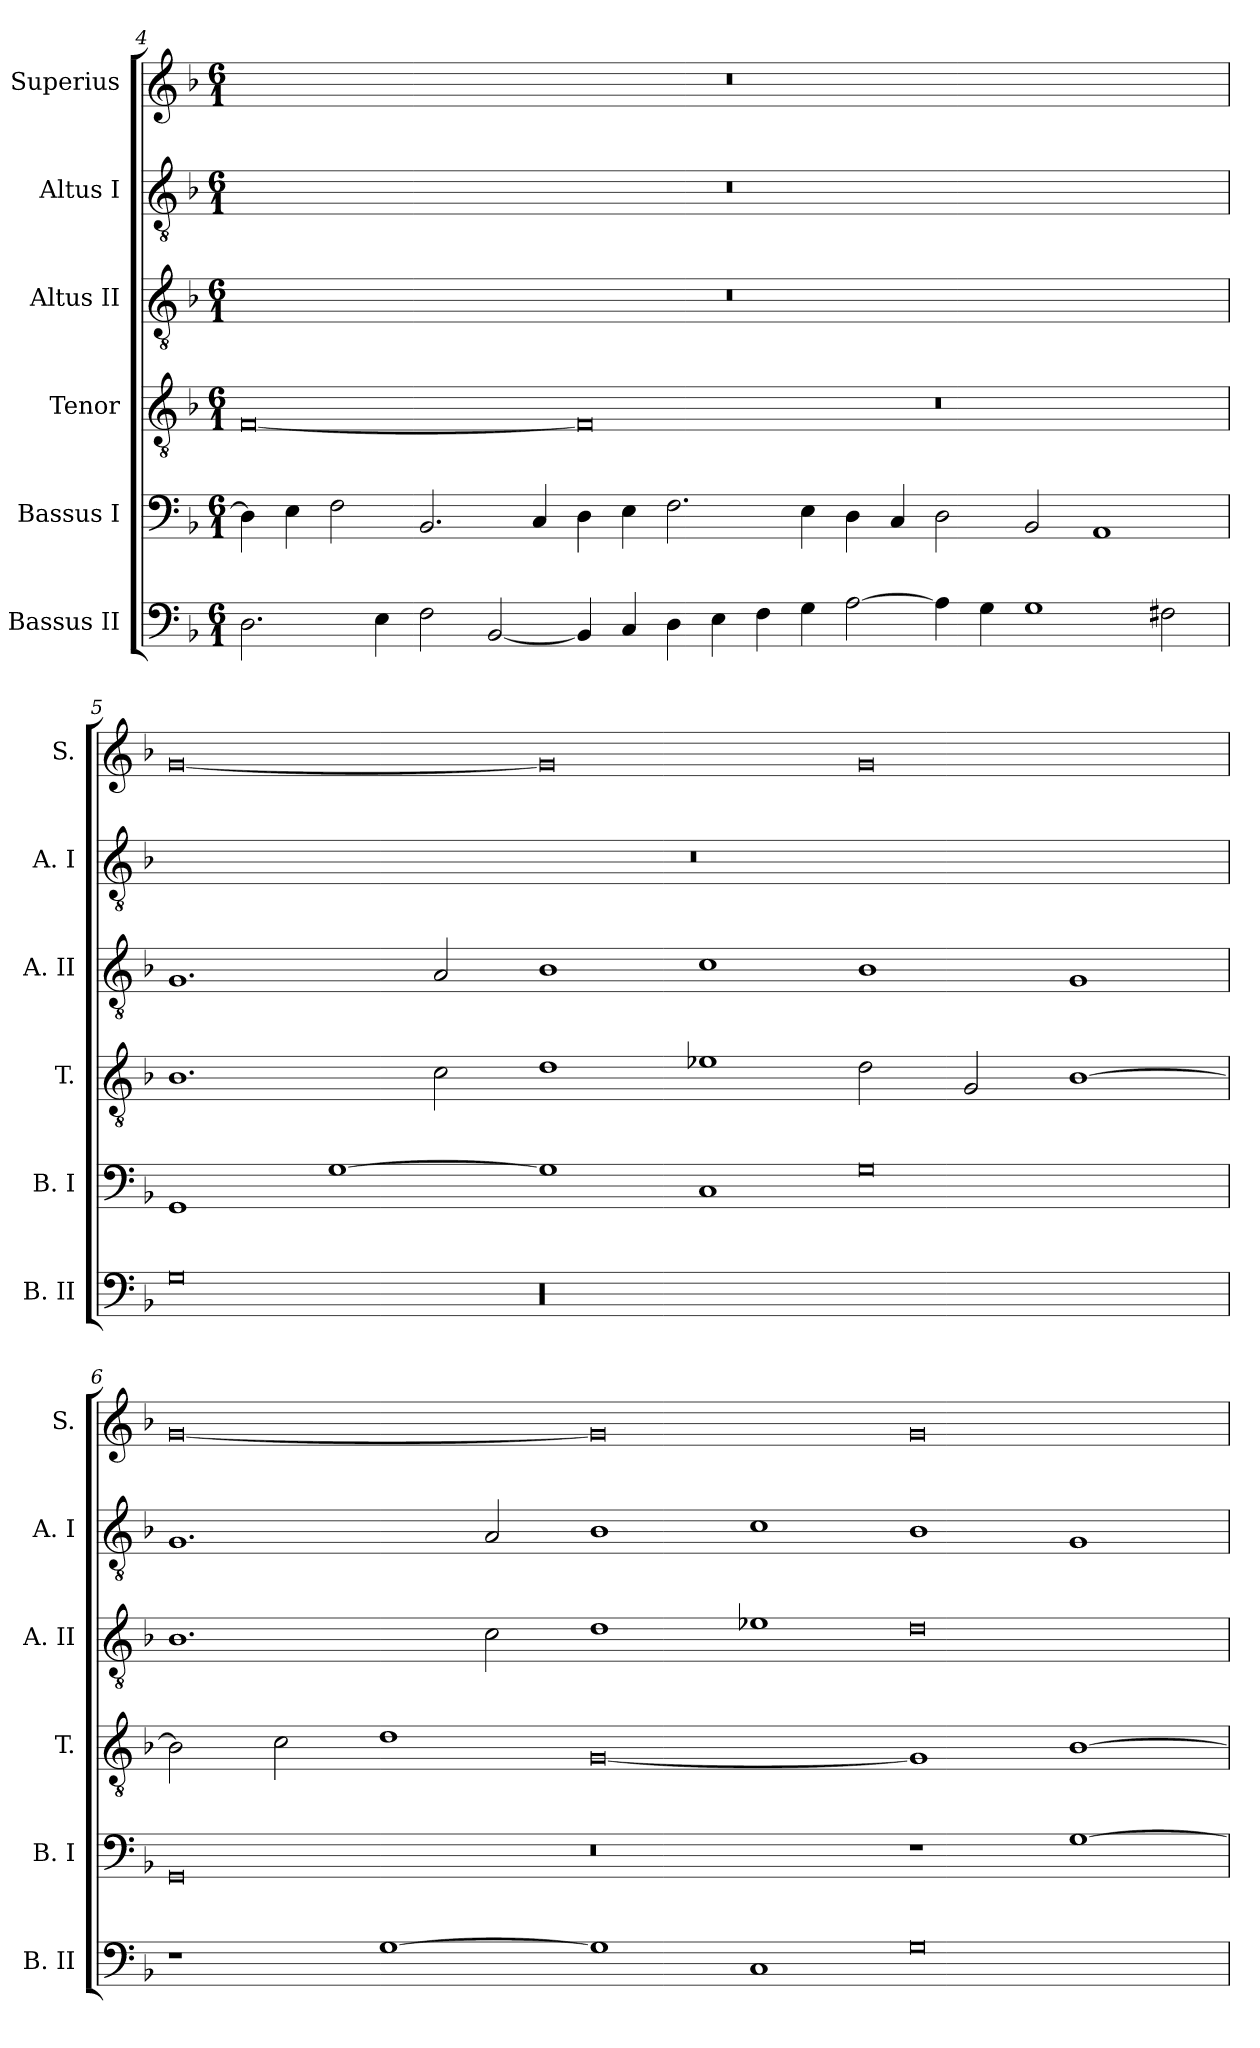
**kern	**kern	**kern	**kern	**kern	**kern
*part6	*part5	*part4	*part3	*part2	*part1
*staff6	*staff5	*staff4	*staff3	*staff2	*staff1
*I"Bassus II	*I"Bassus I	*I"Tenor	*I"Altus II	*I"Altus I	*I"Superius
*I'B. II	*I'B.  I	*I'T.	*I'A. II	*I'A. I	*I'S.
!!LO:LB:g=z
*clefF4	*clefF4	*clefGv2	*clefGv2	*clefGv2	*clefG2
*k[b-]	*k[b-]	*k[b-]	*k[b-]	*k[b-]	*k[b-]
*F:	*F:	*F:	*F:	*F:	*F:
*M6/1	*M6/1	*M6/1	*M6/1	*M6/1	*M6/1
=4	=4	=4	=4	=4	=4
2.D\	4D\]	[0F	00.r	00.r	00.r
.	4E\	.	.	.	.
.	2F\	.	.	.	.
4E\	.	.	.	.	.
2F\	2.BB-/	.	.	.	.
[2BB-/	.	.	.	.	.
.	4C/	.	.	.	.
4BB-/]	4D\	0F]	.	.	.
4C/	4E\	.	.	.	.
4D\	2.F\	.	.	.	.
4E\	.	.	.	.	.
4F\	.	.	.	.	.
4G\	4E\	.	.	.	.
[2A\	4D\	.	.	.	.
.	4C/	.	.	.	.
4A\]	2D\	0r	.	.	.
4G\	.	.	.	.	.
1G	2BB-/	.	.	.	.
.	1AA	.	.	.	.
2F#i\	.	.	.	.	.
=5	=5	=5	=5	=5	=5
0G	1GG	1.B-	1.G	00.r	[0g
.	[1G	.	.	.	.
.	.	2c\	2A/	.	.
00r	1G]	1d	1B-	.	0g]
.	1C	1e-i	1c	.	.
.	0G	2d\	1B-	.	0g
.	.	2G/	.	.	.
.	.	[1B-	1G	.	.
!!LO:PB:g=z
=6	=6	=6	=6	=6	=6
1r	0GG	2B-\]	1.B-	1.G	[0g
.	.	2c\	.	.	.
[1G	.	1d	.	.	.
.	.	.	2c\	2A/	.
1G]	0r	[0G	1d	1B-	0g]
1C	.	.	1e-i	1c	.
0G	1r	1G]	0d	1B-	0g
.	[1G	[1B-	.	1G	.
=	=	=	=	=	=
*-	*-	*-	*-	*-	*-
